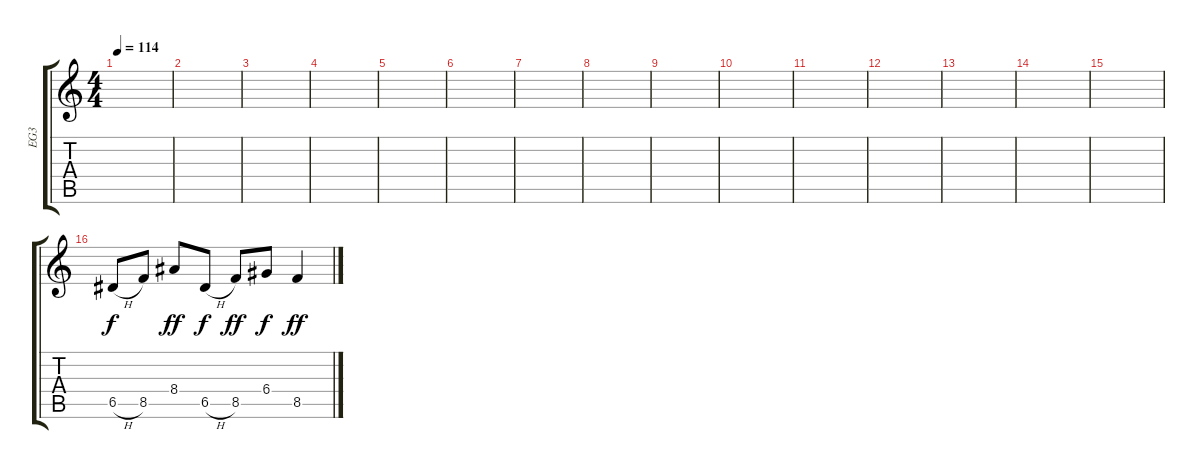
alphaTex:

\track ("EG3" "EG3") {instrument distortionguitar}
\staff {score tabs}
\tuning (E4 B3 G3 D3 A2 E2) {hide}
\ts (4 4)
\tempo 114
\clef g2
\ks c
|
|
|
|
|
|
|
|
|
|
|
|
|
|
|
6.5{h}.8 8.5.8{dy f} 8.4.8{dy ff} 6.5{h}.8{dy f} 8.5.8{dy ff} 6.4.8{dy f} 8.5.4{dy ff}
